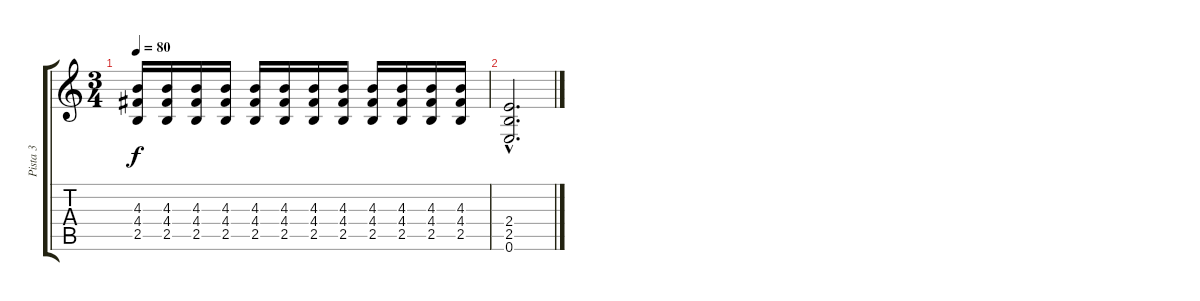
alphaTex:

\track ("Pista 3" "Pista 3") {instrument acousticguitarnylon}
\staff {score tabs}
\tuning (E4 B3 G3 D3 A2 E2) {hide}
\ts (3 4)
\tempo 80
\clef g2
\ks c
(4.3 4.4 2.5).16{dy f} (4.3 4.4 2.5).16 (4.3 4.4 2.5).16 (4.3 4.4 2.5).16 (4.3 4.4 2.5).16 (4.3 4.4 2.5).16 (4.3 4.4 2.5).16 (4.3 4.4 2.5).16 (4.3 4.4 2.5).16 (4.3 4.4 2.5).16 (4.3 4.4 2.5).16 (4.3 4.4 2.5).16 |
(2.4{hac} 2.5{hac} 0.6{hac}).2{d}
